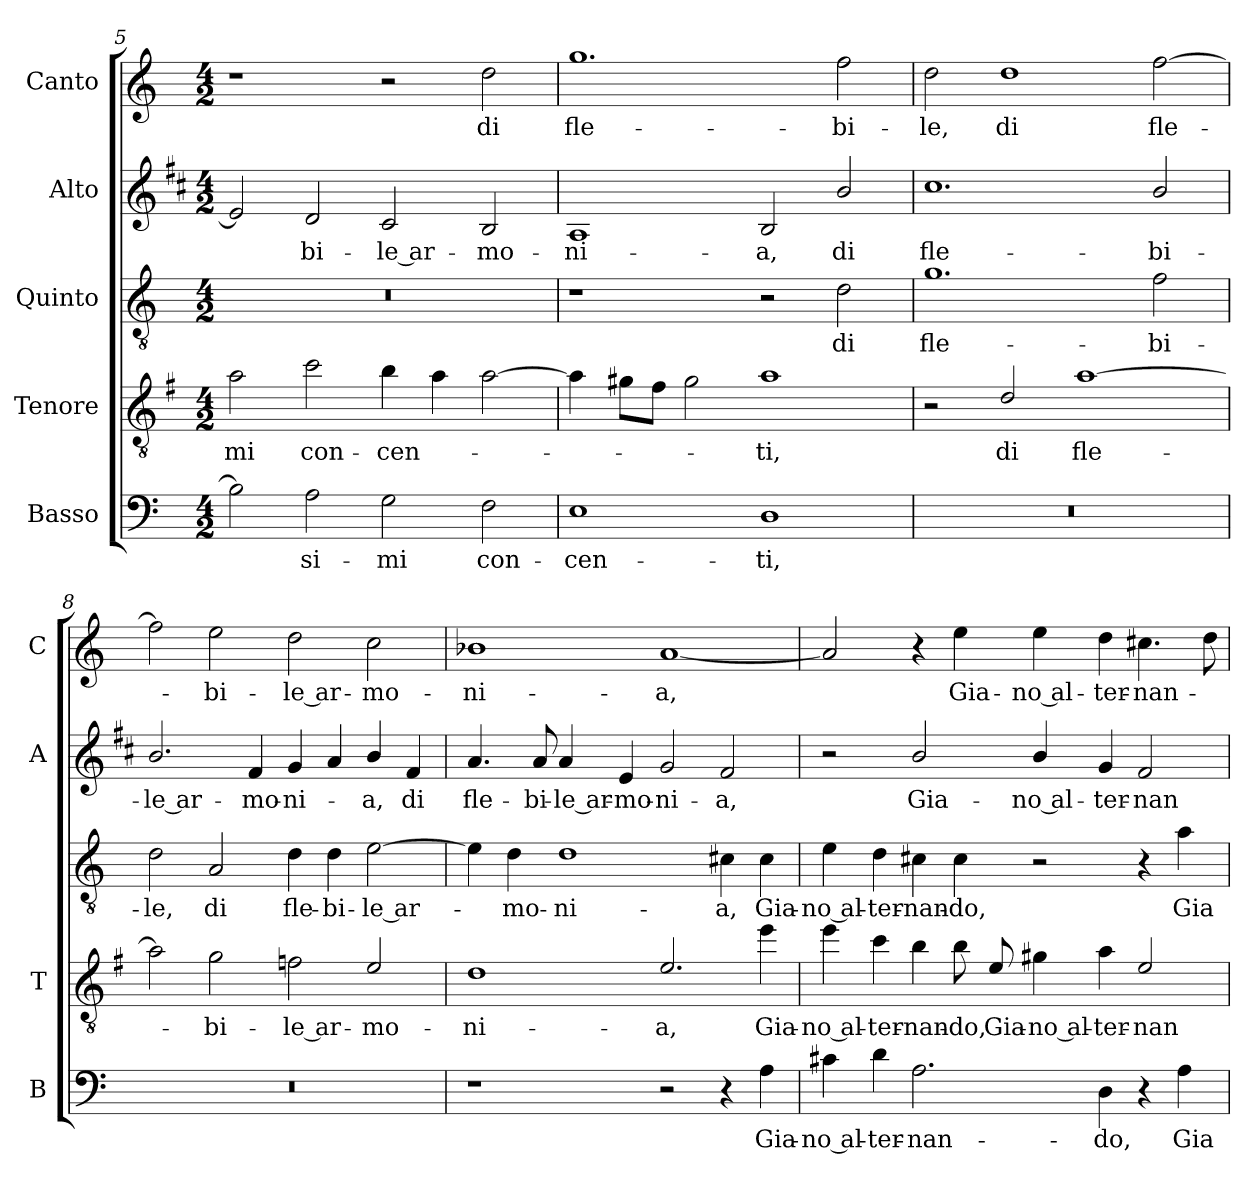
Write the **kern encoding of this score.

**kern	**text	**kern	**text	**kern	**text	**kern	**text	**kern	**text
*part5	*part5	*part4	*part4	*part3	*part3	*part2	*part2	*part1	*part1
*staff5	*staff5	*staff4	*staff4	*staff3	*staff3	*staff2	*staff2	*staff1	*staff1
*I"Basso	*	*I"Tenore	*	*I"Quinto	*	*I"Alto	*	*I"Canto	*
*I'B	*	*I'T	*	*	*	*I'A	*	*I'C	*
!!LO:LB:g=z
*clefF4	*	*clefGv2	*	*clefGv2	*	*clefG2	*	*clefG2	*
*	*	*ITrd4c7	*	*	*	*ITrd1c2	*	*	*
*k[]	*	*k[]	*	*k[]	*	*k[]	*	*k[]	*
*C:	*	*C:	*	*C:	*	*C:	*	*C:	*
*M4/2	*	*M4/2	*	*M4/2	*	*M4/2	*	*M4/2	*
=5	=5	=5	=5	=5	=5	=5	=5	=5	=5
!	!	!	!LO:LY:b	!	!	!	!	!	!
2B-\]	.	2d\	-mi	0r	.	2d/]	.	1r	.
!	!LO:LY:b	!	!LO:LY:b	!	!	!	!LO:LY:b	!	!
2A\	-si-	2f\	con-	.	.	2c/	-bi-	.	.
!	!LO:LY:b	!	!LO:LY:b	!	!	!	!LO:LY:b	!	!
2G\	-mi	4e\	-cen-	.	.	2B/	-le ar-	2r	.
.	.	4d\	.	.	.	.	.	.	.
!	!LO:LY:b	!	!	!	!	!	!LO:LY:b	!	!LO:LY:b
2F\	con-	[2d\	.	.	.	2A/	-mo-	2dd\	di
=6	=6	=6	=6	=6	=6	=6	=6	=6	=6
!	!LO:LY:b	!	!	!	!	!	!LO:LY:b	!	!LO:LY:b
1E	-cen-	4d\]	.	1r	.	1G	-ni-	1.gg	fle-
.	.	8c#X\L	.	.	.	.	.	.	.
.	.	8B\J	.	.	.	.	.	.	.
.	.	2c#\	.	.	.	.	.	.	.
!	!LO:LY:b	!	!LO:LY:b	!	!	!	!LO:LY:b	!	!
1D	-ti,	1d	-ti,	2r	.	2A/	-a,	.	.
!	!	!	!	!	!LO:LY:b	!	!LO:LY:b	!	!LO:LY:b
.	.	.	.	2d\	di	2a/	di	2ff\	-bi-
=7	=7	=7	=7	=7	=7	=7	=7	=7	=7
!	!	!	!	!	!LO:LY:b	!	!LO:LY:b	!	!LO:LY:b
0r	.	2r	.	1.g	fle-	1.b	fle-	2dd\	-le,
!	!	!	!LO:LY:b	!	!	!	!	!	!LO:LY:b
.	.	2G/	di	.	.	.	.	1dd	di
!	!	!	!LO:LY:b	!	!	!	!	!	!
.	.	[1d	fle-	.	.	.	.	.	.
!	!	!	!	!	!LO:LY:b	!	!LO:LY:b	!	!LO:LY:b
.	.	.	.	2f\	-bi-	2a/	-bi-	[2ff\	fle-
=8	=8	=8	=8	=8	=8	=8	=8	=8	=8
!	!	!	!	!	!LO:LY:b	!	!LO:LY:b	!	!
0r	.	2d\]	.	2d\	-le,	2.a/	-le ar-	2ff\]	.
!	!	!	!LO:LY:b	!	!LO:LY:b	!	!	!	!LO:LY:b
.	.	2c\	-bi-	2A/	di	.	.	2ee\	-bi-
!	!	!	!	!	!	!	!LO:LY:b	!	!
.	.	.	.	.	.	4e/	-mo-	.	.
!	!	!	!LO:LY:b	!	!LO:LY:b	!	!LO:LY:b	!	!LO:LY:b
.	.	2B-X\	-le ar-	4d\	fle-	4f/	-ni-	2dd\	-le ar-
!	!	!	!	!	!LO:LY:b	!	!	!	!
.	.	.	.	4d\	-bi-	4g/	.	.	.
!	!	!	!LO:LY:b	!	!LO:LY:b	!	!LO:LY:b	!	!LO:LY:b
.	.	2A/	-mo-	[2e\	-le ar-	4a/	-a,	2cc\	-mo-
!	!	!	!	!	!	!	!LO:LY:b	!	!
.	.	.	.	.	.	4e/	di	.	.
!!LO:PB:g=z
=9	=9	=9	=9	=9	=9	=9	=9	=9	=9
!	!	!	!LO:LY:b	!	!	!	!LO:LY:b	!	!LO:LY:b
1r	.	1G	-ni-	4e\]	.	4.g/	fle-	1b-X	-ni-
!	!	!	!	!	!LO:LY:b	!	!	!	!
.	.	.	.	4d\	-mo-	.	.	.	.
!	!	!	!	!	!	!	!LO:LY:b	!	!
.	.	.	.	.	.	8g/	-bi-	.	.
!	!	!	!	!	!LO:LY:b	!	!LO:LY:b	!	!
.	.	.	.	1d	-ni-	4g/	-le ar-	.	.
!	!	!	!	!	!	!	!LO:LY:b	!	!
.	.	.	.	.	.	4d/	-mo-	.	.
!	!	!	!LO:LY:b	!	!	!	!LO:LY:b	!	!LO:LY:b
2r	.	2.A/	-a,	.	.	2f/	-ni-	[1a	-a,
!	!	!	!	!	!LO:LY:b	!	!LO:LY:b	!	!
4r	.	.	.	4c#X\	-a,	2e/	-a,	.	.
!	!LO:LY:b	!	!LO:LY:b	!	!LO:LY:b	!	!	!	!
4A\	Gia-	4a\	Gia-	4c#\	Gia-	.	.	.	.
=10	=10	=10	=10	=10	=10	=10	=10	=10	=10
!	!LO:LY:b	!	!LO:LY:b	!	!LO:LY:b	!	!	!	!
4c#X\	-no al-	4a\	-no al-	4e\	-no al-	2r	.	2a/]	.
!	!LO:LY:b	!	!LO:LY:b	!	!LO:LY:b	!	!	!	!
4d\	-ter-	4f\	-ter-	4d\	-ter-	.	.	.	.
!	!LO:LY:b	!	!LO:LY:b	!	!LO:LY:b	!	!LO:LY:b	!	!
2.A\	-nan-	4e\	-nan-	4c#X\	-nan-	2a/	Gia-	4r	.
!	!	!	!LO:LY:b	!	!LO:LY:b	!	!	!	!LO:LY:b
.	.	8e\	-do,	4c#\	-do,	.	.	4ee\	Gia-
!	!	!	!LO:LY:b	!	!	!	!	!	!
.	.	8A/	Gia-	.	.	.	.	.	.
!	!	!	!LO:LY:b	!	!	!	!LO:LY:b	!	!LO:LY:b
.	.	4c#X\	-no al-	2r	.	4a/	-no al-	4ee\	-no al-
!	!LO:LY:b	!	!LO:LY:b	!	!	!	!LO:LY:b	!	!LO:LY:b
4D\	-do,	4d\	-ter-	.	.	4f/	-ter-	4dd\	-ter-
!	!	!	!LO:LY:b	!	!	!	!LO:LY:b	!	!LO:LY:b
4r	.	2A/	-nan-	4r	.	2e/	-nan-	4.cc#X\	-nan-
!	!LO:LY:b	!	!	!	!LO:LY:b	!	!	!	!
4A\	Gia-	.	.	4a\	Gia-	.	.	.	.
.	.	.	.	.	.	.	.	8dd\	.
=	=	=	=	=	=	=	=	=	=
*-	*-	*-	*-	*-	*-	*-	*-	*-	*-
